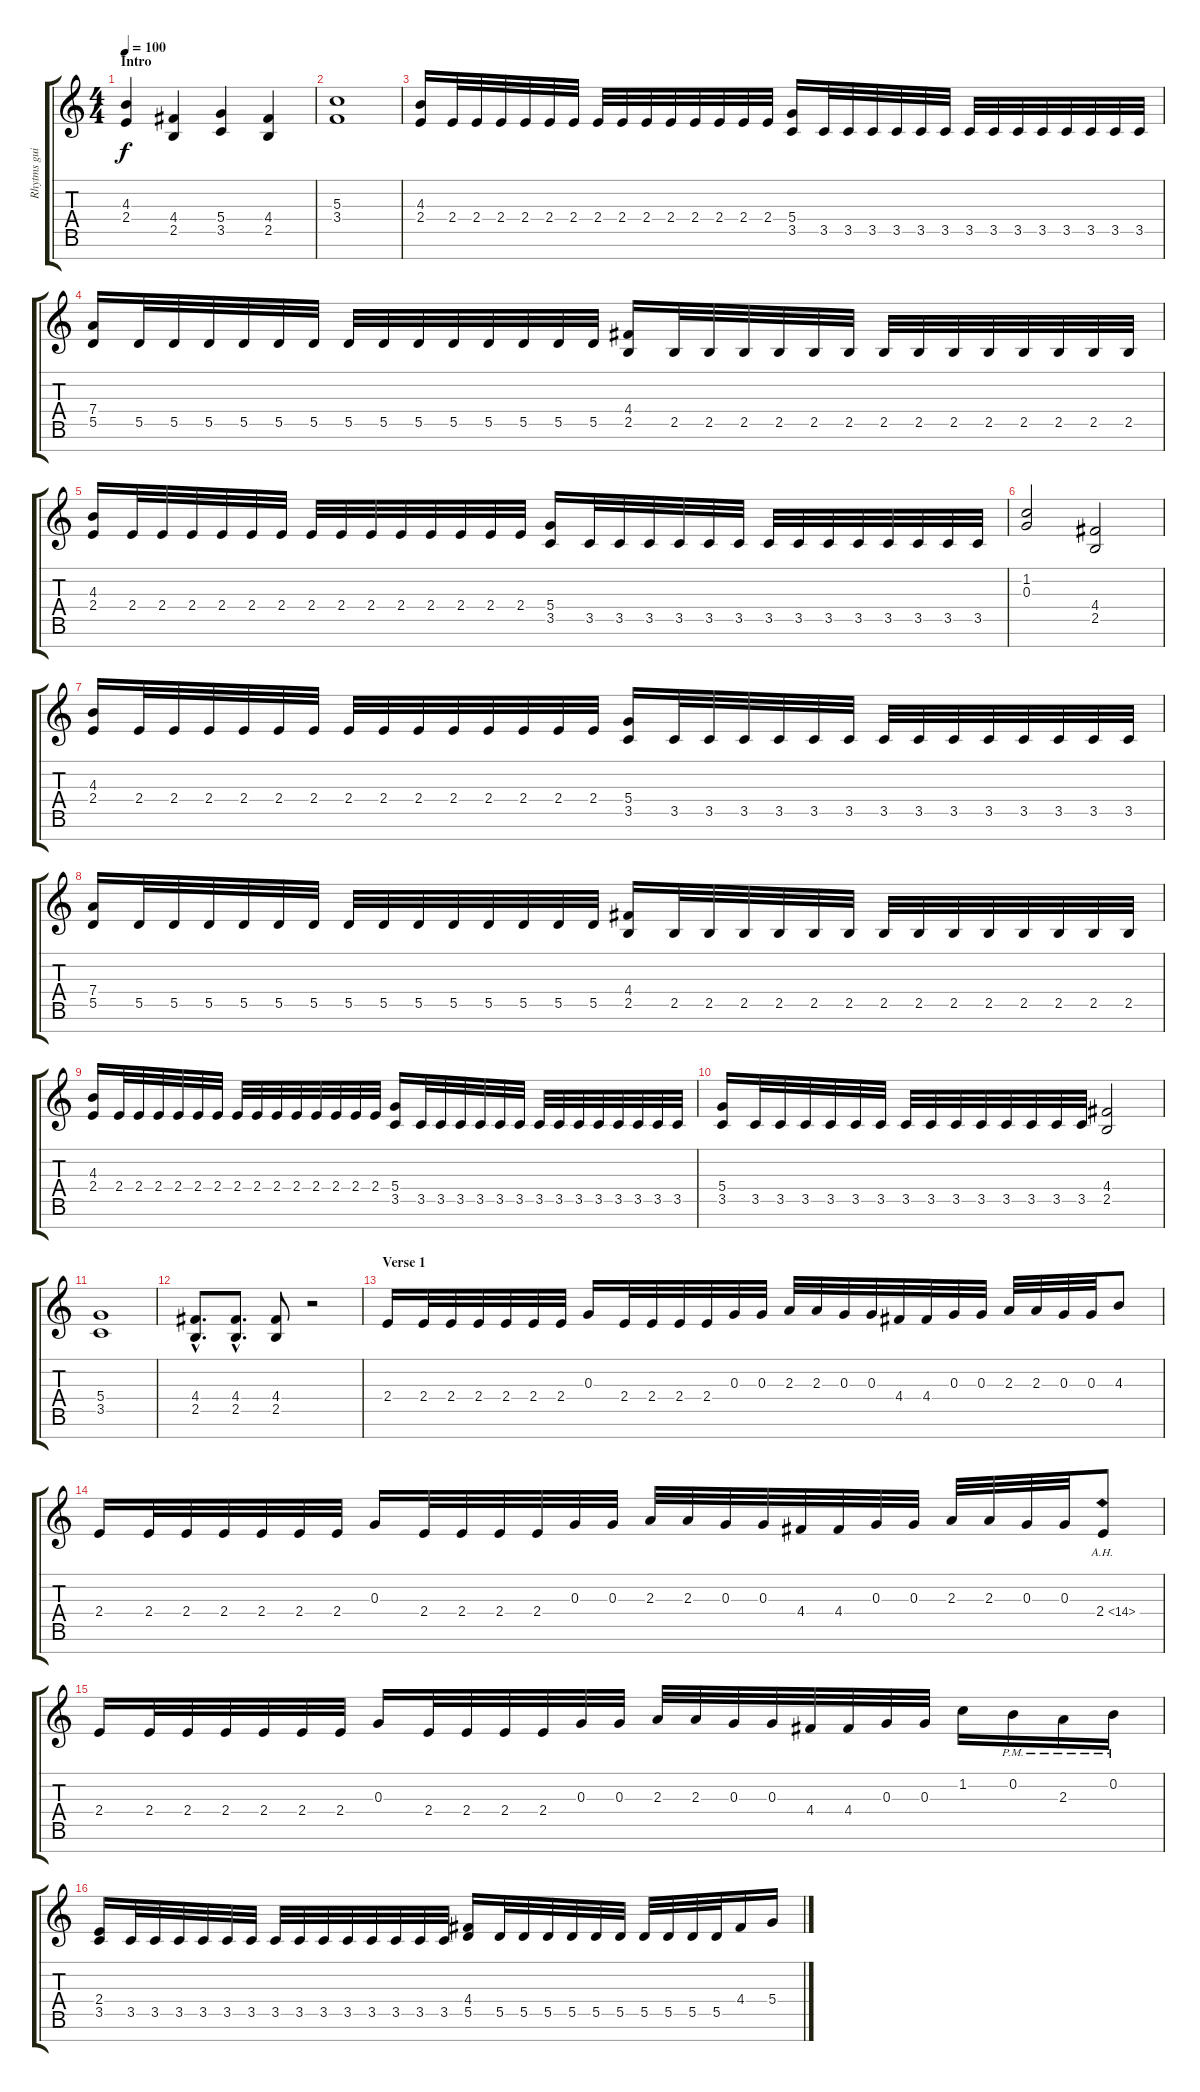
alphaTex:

\track ("Rhytms guit 2" "Rhytms gui") {instrument distortionguitar}
\staff {score tabs}
\tuning (E4 B3 G3 D3 A2 E2 B1) {hide}
\ts (4 4)
\section ("" "Intro")
\tempo 100
\clef g2
\ks c
(4.3 2.4).4{dy f instrument distortionguitar} (4.4 2.5).4 (5.4 3.5).4 (4.4 2.5).4 |
(5.3 3.4).1 |
(4.3 2.4).16 2.4.32 2.4.32 2.4.32 2.4.32 2.4.32 2.4.32 2.4.32 2.4.32 2.4.32 2.4.32 2.4.32 2.4.32 2.4.32 2.4.32 (5.4 3.5).16 3.5.32 3.5.32 3.5.32 3.5.32 3.5.32 3.5.32 3.5.32 3.5.32 3.5.32 3.5.32 3.5.32 3.5.32 3.5.32 3.5.32 |
(7.4 5.5).16 5.5.32 5.5.32 5.5.32 5.5.32 5.5.32 5.5.32 5.5.32 5.5.32 5.5.32 5.5.32 5.5.32 5.5.32 5.5.32 5.5.32 (4.4 2.5).16 2.5.32 2.5.32 2.5.32 2.5.32 2.5.32 2.5.32 2.5.32 2.5.32 2.5.32 2.5.32 2.5.32 2.5.32 2.5.32 2.5.32 |
(4.3 2.4).16 2.4.32 2.4.32 2.4.32 2.4.32 2.4.32 2.4.32 2.4.32 2.4.32 2.4.32 2.4.32 2.4.32 2.4.32 2.4.32 2.4.32 (5.4 3.5).16 3.5.32 3.5.32 3.5.32 3.5.32 3.5.32 3.5.32 3.5.32 3.5.32 3.5.32 3.5.32 3.5.32 3.5.32 3.5.32 3.5.32 |
(1.2 0.3).2 (4.4 2.5).2 |
(4.3 2.4).16 2.4.32 2.4.32 2.4.32 2.4.32 2.4.32 2.4.32 2.4.32 2.4.32 2.4.32 2.4.32 2.4.32 2.4.32 2.4.32 2.4.32 (5.4 3.5).16 3.5.32 3.5.32 3.5.32 3.5.32 3.5.32 3.5.32 3.5.32 3.5.32 3.5.32 3.5.32 3.5.32 3.5.32 3.5.32 3.5.32 |
(7.4 5.5).16 5.5.32 5.5.32 5.5.32 5.5.32 5.5.32 5.5.32 5.5.32 5.5.32 5.5.32 5.5.32 5.5.32 5.5.32 5.5.32 5.5.32 (4.4 2.5).16 2.5.32 2.5.32 2.5.32 2.5.32 2.5.32 2.5.32 2.5.32 2.5.32 2.5.32 2.5.32 2.5.32 2.5.32 2.5.32 2.5.32 |
(4.3 2.4).16 2.4.32 2.4.32 2.4.32 2.4.32 2.4.32 2.4.32 2.4.32 2.4.32 2.4.32 2.4.32 2.4.32 2.4.32 2.4.32 2.4.32 (5.4 3.5).16 3.5.32 3.5.32 3.5.32 3.5.32 3.5.32 3.5.32 3.5.32 3.5.32 3.5.32 3.5.32 3.5.32 3.5.32 3.5.32 3.5.32 |
(5.4 3.5).16 3.5.32 3.5.32 3.5.32 3.5.32 3.5.32 3.5.32 3.5.32 3.5.32 3.5.32 3.5.32 3.5.32 3.5.32 3.5.32 3.5.32 (4.4 2.5).2 |
(5.4 3.5).1 |
(4.4{hac} 2.5{hac}).8{d} (4.4{hac} 2.5{hac}).8{d} (4.4 2.5).8 r.2 |
\section ("" "Verse 1")
2.4.16 2.4.32 2.4.32 2.4.32 2.4.32 2.4.32 2.4.32 0.3.16 2.4.32 2.4.32 2.4.32 2.4.32 0.3.32 0.3.32 2.3.32 2.3.32 0.3.32 0.3.32 4.4.32 4.4.32 0.3.32 0.3.32 2.3.32 2.3.32 0.3.32 0.3.32 4.3.8 |
2.4.16 2.4.32 2.4.32 2.4.32 2.4.32 2.4.32 2.4.32 0.3.16 2.4.32 2.4.32 2.4.32 2.4.32 0.3.32 0.3.32 2.3.32 2.3.32 0.3.32 0.3.32 4.4.32 4.4.32 0.3.32 0.3.32 2.3.32 2.3.32 0.3.32 0.3.32 2.4{ah 12}.8 |
2.4.16 2.4.32 2.4.32 2.4.32 2.4.32 2.4.32 2.4.32 0.3.16 2.4.32 2.4.32 2.4.32 2.4.32 0.3.32 0.3.32 2.3.32 2.3.32 0.3.32 0.3.32 4.4.32 4.4.32 0.3.32 0.3.32 1.2.16 0.2{pm}.16 2.3{pm}.16 0.2{pm}.16 |
(2.4 3.5).16 3.5.32 3.5.32 3.5.32 3.5.32 3.5.32 3.5.32 3.5.32 3.5.32 3.5.32 3.5.32 3.5.32 3.5.32 3.5.32 3.5.32 (4.4 5.5).16 5.5.32 5.5.32 5.5.32 5.5.32 5.5.32 5.5.32 5.5.32 5.5.32 5.5.32 5.5.32 4.4.16 5.4.16
